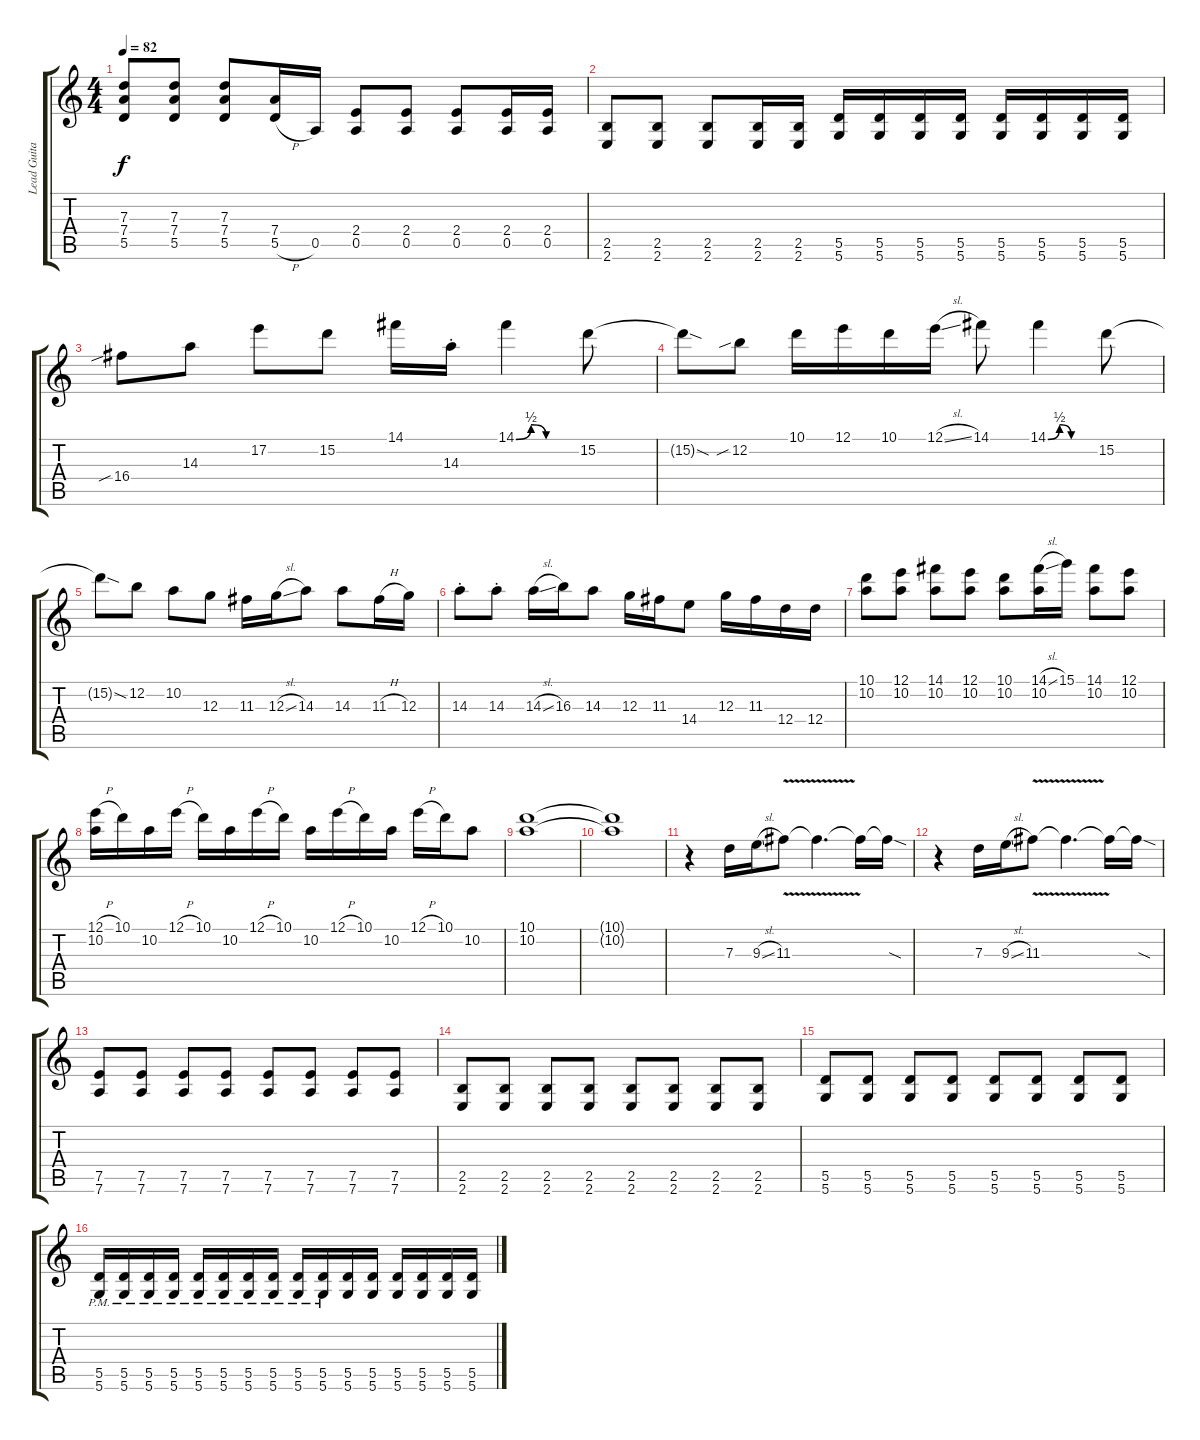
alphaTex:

\track ("Lead Guitar" "Lead Guita") {instrument distortionguitar}
\staff {score tabs}
\tuning (E4 B3 G3 D3 A2 D2) {hide}
\ts (4 4)
\tempo 82
\clef g2
\ks c
(7.3 7.4 5.5).8{dy f} (7.3 7.4 5.5).8 (7.3 7.4 5.5).8 (7.4 5.5{h}).16 0.5.16 (2.4 0.5).8 (2.4 0.5).8 (2.4 0.5).8 (2.4 0.5).16 (2.4 0.5).16 |
(2.5 2.6).8 (2.5 2.6).8 (2.5 2.6).8 (2.5 2.6).16 (2.5 2.6).16 (5.5 5.6).16 (5.5 5.6).16 (5.5 5.6).16 (5.5 5.6).16 (5.5 5.6).16 (5.5 5.6).16 (5.5 5.6).16 (5.5 5.6).16 |
16.4{sib}.8 14.3.8 17.2.8 15.2.8 14.1.16 14.3{st}.16 14.1{be (custom 0 0 15 2 30 0 60 0)}.4 15.2.8 |
15.2{sod t}.8 12.2{sib}.8 10.1.16 12.1.16 10.1.16 12.1{sl}.16 14.1.8 14.1{be (custom 0 0 15 2 30 0 60 0)}.4 15.2.8 |
15.2{sod t}.8 12.2.8 10.2.8 12.3.8 11.3.16 12.3{sl}.16 14.3.8 14.3.8 11.3{h}.16 12.3.16 |
14.3{st}.8 14.3{st}.8 14.3{sl}.16 16.3.16 14.3.8 12.3.16 11.3.16 14.4.8 12.3.16 11.3.16 12.4.16 12.4.16 |
(10.1 10.2).8 (12.1 10.2).8 (14.1 10.2).8 (12.1 10.2).8 (10.1 10.2).8 (14.1{sl} 10.2).16 15.1.16 (14.1 10.2).8 (12.1 10.2).8 |
(12.1{h} 10.2).16 10.1.16 10.2.16 12.1{h}.16 10.1.16 10.2.16 12.1{h}.16 10.1.16 10.2.16 12.1{h}.16 10.1.16 10.2.16 12.1{h}.16 10.1.16 10.2.8 |
(10.1 10.2).1 |
(10.1{t} 10.2{t}).1 |
r.4 7.3.16 9.3{sl}.16 11.3{v}.8 11.3{t}.4{d} 11.3{t}.16 11.3{sod t}.16 |
r.4 7.3.16 9.3{sl}.16 11.3{v}.8 11.3{t}.4{d} 11.3{t}.16 11.3{sod t}.16 |
(7.5 7.6).8 (7.5 7.6).8 (7.5 7.6).8 (7.5 7.6).8 (7.5 7.6).8 (7.5 7.6).8 (7.5 7.6).8 (7.5 7.6).8 |
(2.5 2.6).8 (2.5 2.6).8 (2.5 2.6).8 (2.5 2.6).8 (2.5 2.6).8 (2.5 2.6).8 (2.5 2.6).8 (2.5 2.6).8 |
(5.5 5.6).8 (5.5 5.6).8 (5.5 5.6).8 (5.5 5.6).8 (5.5 5.6).8 (5.5 5.6).8 (5.5 5.6).8 (5.5 5.6).8 |
(5.5{pm} 5.6{pm}).16 (5.5{pm} 5.6{pm}).16 (5.5{pm} 5.6{pm}).16 (5.5{pm} 5.6{pm}).16 (5.5{pm} 5.6{pm}).16 (5.5{pm} 5.6{pm}).16 (5.5{pm} 5.6{pm}).16 (5.5{pm} 5.6{pm}).16 (5.5{pm} 5.6{pm}).16 (5.5{pm} 5.6{pm}).16 (5.5 5.6).16 (5.5 5.6).16 (5.5 5.6).16 (5.5 5.6).16 (5.5 5.6).16 (5.5 5.6).16
